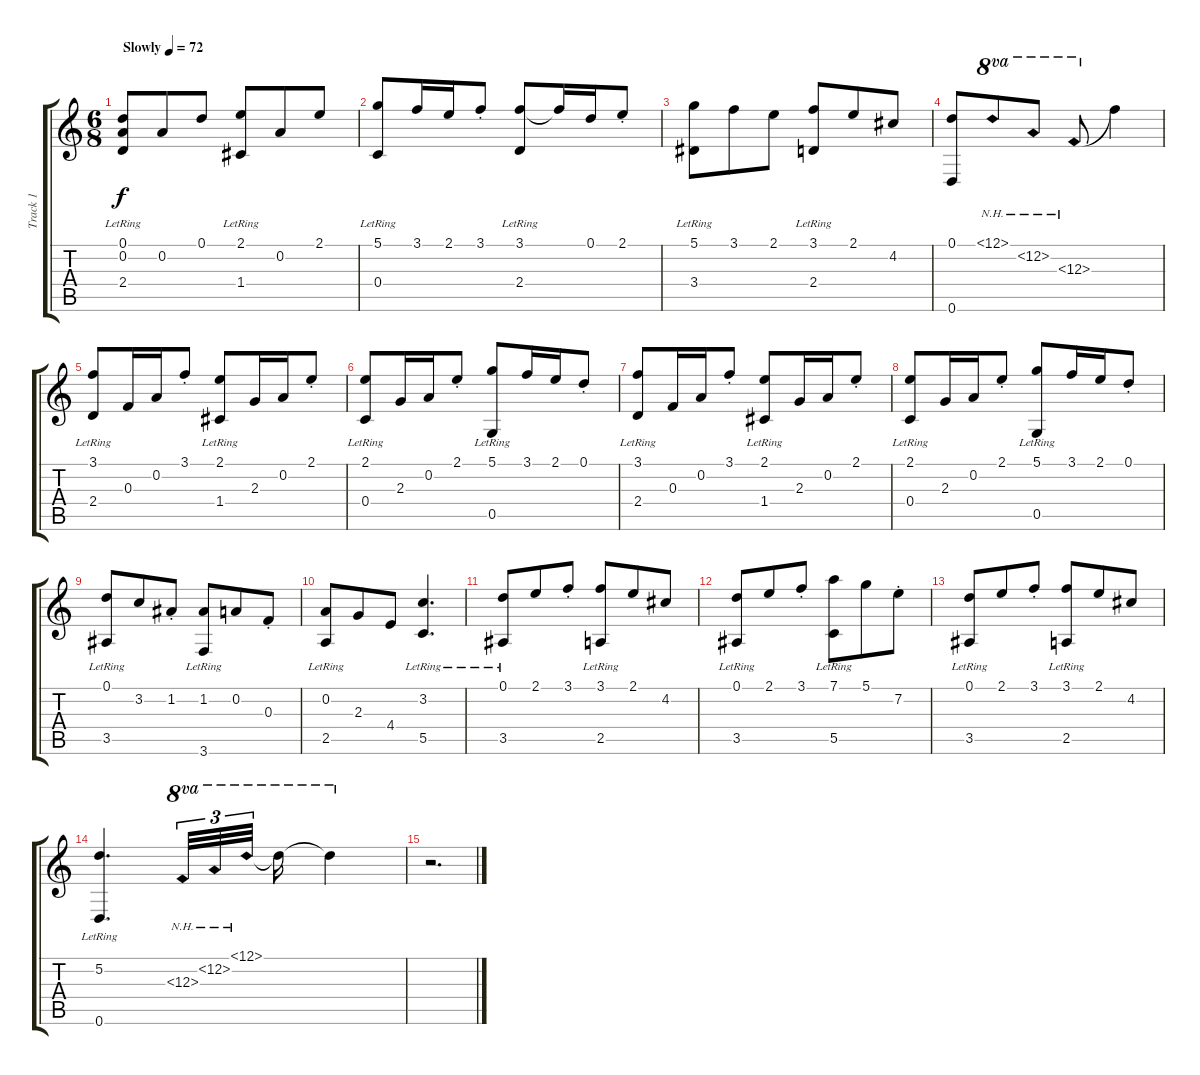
\track ("Track 1" "Track 1") {instrument acousticguitarsteel}
\staff {score tabs}
\tuning (D4 A3 F3 C3 G2 D2) {hide}
\ts (6 8)
\tempo (72 "Slowly")
\clef g2
\ks c
(0.1 0.2 2.4{lr}).8{dy f instrument acousticguitarsteel} 0.2.8 0.1.8 (2.1 1.4{lr}).8 0.2.8 2.1.8 |
(5.1 0.4{lr}).8 3.1.16 2.1.16 3.1{st}.8 (3.1 2.4{lr}).8 3.1{t}.16 0.1.16 2.1{st}.8 |
(5.1 3.4{lr}).8 3.1.8 2.1.8 (3.1 2.4{lr}).8 2.1.8 4.2.8 |
(0.1 0.6).8 12.1{nh}.8{ot 8va} 12.2{nh}.8{ot 8va} 12.3{nh}.8{ot 8va} 12.3{t}.4 |
(3.1 2.4{lr}).8 0.3.16 0.2.16 3.1{st}.8 (2.1 1.4{lr}).8 2.3.16 0.2.16 2.1{st}.8 |
(2.1 0.4{lr}).8 2.3.16 0.2.16 2.1{st}.8 (5.1 0.5{lr}).8 3.1.16 2.1.16 0.1{st}.8 |
(3.1 2.4{lr}).8 0.3.16 0.2.16 3.1{st}.8 (2.1 1.4{lr}).8 2.3.16 0.2.16 2.1{st}.8 |
(2.1 0.4{lr}).8 2.3.16 0.2.16 2.1{st}.8 (5.1 0.5{lr}).8 3.1.16 2.1.16 0.1{st}.8 |
(0.1 3.5{lr}).8 3.2.8 1.2{st}.8 (1.2 3.6{lr}).8 0.2.8 0.3{st}.8 |
(0.2 2.5{lr}).8 2.3.8 4.4.8 (3.2{lr} 5.5{lr}).4{d} |
(0.1 3.5{lr}).8 2.1.8 3.1{st}.8 (3.1 2.5{lr}).8 2.1.8 4.2.8 |
(0.1 3.5{lr}).8 2.1.8 3.1{st}.8 (7.1 5.5{lr}).8 5.1.8 7.2{st}.8 |
(0.1 3.5{lr}).8 2.1.8 3.1{st}.8 (3.1 2.5{lr}).8 2.1.8 4.2.8 |
(5.2 0.6{lr}).4{d} 12.3{nh}.32{tu (3 2) ot 8va} 12.2{nh}.32{tu (3 2) ot 8va} 12.1{nh}.32{tu (3 2) ot 8va beam splitsecondary} 12.1{t}.16{ot 8va} 12.1{t}.4{ot 8va} |
r.2{d}
